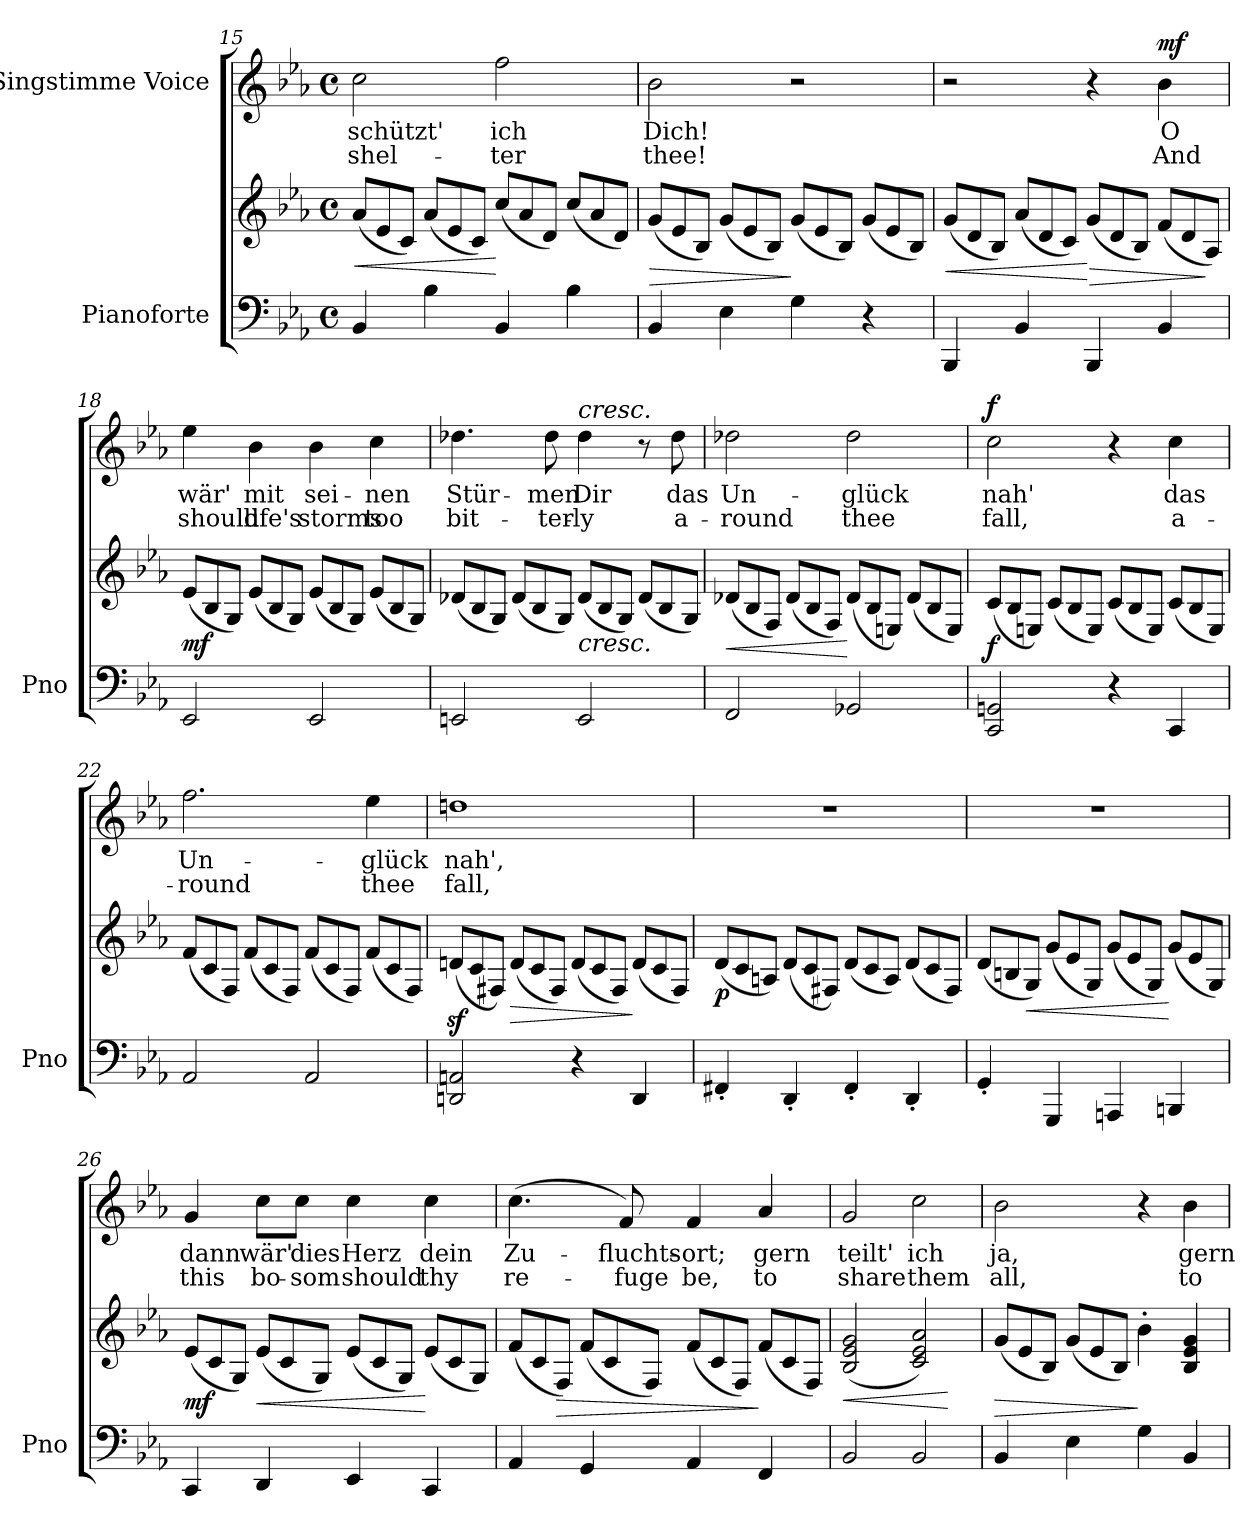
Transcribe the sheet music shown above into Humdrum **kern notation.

**kern	**kern	**dynam	**kern	**text	**text	**dynam
*part2	*part2	*part2	*part1	*part1	*part1	*part1
*staff3	*staff2	*staff2/3	*staff1	*staff1	*staff1	*staff1
*I"Pianoforte	*	*	*I"Singstimme Voice	*	*	*
*I'Pno	*	*	*	*	*	*
*clefF4	*clefG2	*	*clefG2	*	*	*
*k[b-e-a-]	*k[b-e-a-]	*	*k[b-e-a-]	*	*	*
*M4/4	*M4/4	*	*M4/4	*	*	*
*met(c)	*met(c)	*	*met(c)	*	*	*
*	*Xtuplet	*	*	*	*	*
=15	=15	=15	=15	=15	=15	=15
!	!	!LO:HP:b	!	!	!	!
4BB-/	(12a-/L	<	2cc\	-schützt'	shel-	.
.	12e-/	.	.	.	.	.
.	12c/J)	.	.	.	.	.
4B-\	(12a-/L	.	.	.	.	.
.	12e-/	.	.	.	.	.
.	12c/J)	.	.	.	.	.
4BB-/	(12cc/L	[	2ff\	ich	-ter	.
.	12a-/	.	.	.	.	.
.	12d/J)	.	.	.	.	.
4B-\	(12cc/L	.	.	.	.	.
.	12a-/	.	.	.	.	.
.	12d/J)	.	.	.	.	.
=16	=16	=16	=16	=16	=16	=16
!	!	!LO:HP:b	!	!	!	!
4BB-/	(12g/L	>	2b-\	Dich!	thee!	.
.	12e-/	.	.	.	.	.
.	12B-/J)	.	.	.	.	.
4E-\	(12g/L	.	.	.	.	.
.	12e-/	.	.	.	.	.
.	12B-/J)	.	.	.	.	.
4G\	(12g/L	]	2r	.	.	.
.	12e-/	.	.	.	.	.
.	12B-/J)	.	.	.	.	.
4r	(12g/L	.	.	.	.	.
.	12e-/	.	.	.	.	.
.	12B-/J)	.	.	.	.	.
=17	=17	=17	=17	=17	=17	=17
!	!	!LO:HP:b	!	!	!	!
4BBB-/	(12g/L	<	2r	.	.	.
.	12d/	.	.	.	.	.
.	12B-/J)	.	.	.	.	.
4BB-/	(12a-/L	.	.	.	.	.
.	12d/	.	.	.	.	.
.	12c/J)	.	.	.	.	.
!	!	!LO:HP:n=1:b	!	!	!	!
4BBB-/	(12g/L	[ >	4r	.	.	.
.	12d/	.	.	.	.	.
.	12B-/J)	.	.	.	.	.
!	!	!	!	!	!	!LO:DY:a
4BB-/	(12f/L	.	4b-\	O	And	mf
.	12d/	.	.	.	.	.
.	12A-/J)	]	.	.	.	.
=18	=18	=18	=18	=18	=18	=18
!	!	!LO:DY:b	!	!	!	!
2EE-/	(12e-/L	mf	4ee-\	wär'	should	.
.	12B-/	.	.	.	.	.
.	12G/J)	.	.	.	.	.
.	(12e-/L	.	4b-\	mit	life's	.
.	12B-/	.	.	.	.	.
.	12G/J)	.	.	.	.	.
2EE-/	(12e-/L	.	4b-\	sei-	storms	.
.	12B-/	.	.	.	.	.
.	12G/J)	.	.	.	.	.
.	(12e-/L	.	4cc\	-nen	too	.
.	12B-/	.	.	.	.	.
.	12G/J)	.	.	.	.	.
=19	=19	=19	=19	=19	=19	=19
2EEn/	(12d-X/L	.	4.dd-X\	Stür-	bit-	.
.	12B-/	.	.	.	.	.
.	12G/J)	.	.	.	.	.
.	(12d-/L	.	.	.	.	.
.	12B-/	.	.	.	.	.
.	.	.	8dd-\	-men	-ter-	.
.	12G/J)	.	.	.	.	.
!	!	!	!LO:TX:a:i:t=cresc.	!	!	!
!	!LO:TX:b:i:t=cresc.	!	!	!	!	!
2EE/	(12d-/L	.	4dd-\	Dir	-ly	.
.	12B-/	.	.	.	.	.
.	12G/J)	.	.	.	.	.
.	(12d-/L	.	8r	.	.	.
.	12B-/	.	.	.	.	.
.	.	.	8dd-\	das	a-	.
.	12G/J)	.	.	.	.	.
=20	=20	=20	=20	=20	=20	=20
!	!	!LO:HP:b	!	!	!	!
2FF/	(12d-X/L	<	2dd-X\	Un-	-round	.
.	12B-/	.	.	.	.	.
.	12F/J)	.	.	.	.	.
.	(12d-/L	.	.	.	.	.
.	12B-/	.	.	.	.	.
.	12F/J)	.	.	.	.	.
2GG-X/	(12d-/L	[	2dd-\	-glück	thee	.
.	12B-/	.	.	.	.	.
.	12En/J)	.	.	.	.	.
.	(12d-/L	.	.	.	.	.
.	12B-/	.	.	.	.	.
.	12E/J)	.	.	.	.	.
=21	=21	=21	=21	=21	=21	=21
!	!	!LO:DY:b	!	!	!	!LO:DY:a
2CC/ 2GGn/	(12c/L	f	2cc\	nah'	fall,	f
.	12B-/	.	.	.	.	.
.	12En/J)	.	.	.	.	.
.	(12c/L	.	.	.	.	.
.	12B-/	.	.	.	.	.
.	12E/J)	.	.	.	.	.
4r	(12c/L	.	4r	.	.	.
.	12B-/	.	.	.	.	.
.	12E/J)	.	.	.	.	.
4CC/	(12c/L	.	4cc\	das	a-	.
.	12B-/	.	.	.	.	.
.	12E/J)	.	.	.	.	.
=22	=22	=22	=22	=22	=22	=22
2AA-/	(12f/L	.	2.ff\	Un-	-round	.
.	12c/	.	.	.	.	.
.	12F/J)	.	.	.	.	.
.	(12f/L	.	.	.	.	.
.	12c/	.	.	.	.	.
.	12F/J)	.	.	.	.	.
2AA-/	(12f/L	.	.	.	.	.
.	12c/	.	.	.	.	.
.	12F/J)	.	.	.	.	.
.	(12f/L	.	4ee-\	-glück	thee	.
.	12c/	.	.	.	.	.
.	12F/J)	.	.	.	.	.
=23	=23	=23	=23	=23	=23	=23
2DDn/ 2AAn/	(12dnz</L	.	1ddn	nah',	fall,	.
.	12c/	.	.	.	.	.
.	12F#X/J)	.	.	.	.	.
!	!	!LO:HP:b	!	!	!	!
.	(12d/L	>	.	.	.	.
.	12c/	.	.	.	.	.
.	12F#/J)	.	.	.	.	.
4r	(12d/L	.	.	.	.	.
.	12c/	.	.	.	.	.
.	12F#/J)	.	.	.	.	.
4DD/	(12d/L	]	.	.	.	.
.	12c/	.	.	.	.	.
.	12F#/J)	.	.	.	.	.
=24	=24	=24	=24	=24	=24	=24
!	!	!LO:DY:b	!	!	!	!
4FF#X'/	(12d/L	p	1r	.	.	.
.	12c/	.	.	.	.	.
.	12An/J)	.	.	.	.	.
4DD'/	(12d/L	.	.	.	.	.
.	12c/	.	.	.	.	.
.	12F#X/J)	.	.	.	.	.
4FF#'/	(12d/L	.	.	.	.	.
.	12c/	.	.	.	.	.
.	12A/J)	.	.	.	.	.
4DD'/	(12d/L	.	.	.	.	.
.	12c/	.	.	.	.	.
.	12F#/J)	.	.	.	.	.
=25	=25	=25	=25	=25	=25	=25
4GG'/	(12d/L	.	1r	.	.	.
.	12Bn/	.	.	.	.	.
!	!	!LO:HP:b	!	!	!	!
.	12G/J)	<	.	.	.	.
4GGG/	(12g/L	.	.	.	.	.
.	12e-/	.	.	.	.	.
.	12G/J)	.	.	.	.	.
4AAAn/	(12g/L	.	.	.	.	.
.	12e-/	.	.	.	.	.
.	12G/J)	.	.	.	.	.
4BBBn/	(12g/L	[	.	.	.	.
.	12e-/	.	.	.	.	.
.	12G/J)	.	.	.	.	.
=26	=26	=26	=26	=26	=26	=26
!	!	!LO:DY:b	!	!	!	!
4CC/	(12e-/L	mf	4g/	dann	this	.
.	12c/	.	.	.	.	.
.	12G/J)	.	.	.	.	.
!	!	!LO:HP:b	!	!	!	!
4DD/	(12e-/L	<	8cc\L	wär'	bo-	.
.	12c/	.	.	.	.	.
.	.	.	8cc\J	dies	-som	.
.	12G/J)	.	.	.	.	.
4EE-/	(12e-/L	.	4cc\	Herz	should	.
.	12c/	.	.	.	.	.
.	12G/J)	.	.	.	.	.
4CC/	(12e-/L	[	4cc\	dein	thy	.
.	12c/	.	.	.	.	.
.	12G/J)	.	.	.	.	.
=27	=27	=27	=27	=27	=27	=27
4AA-/	(12f/L	.	(4.cc\	Zu-	re-	.
.	12c/	.	.	.	.	.
!	!	!LO:HP:b	!	!	!	!
.	12F/J)	>	.	.	.	.
4GG/	(12f/L	.	.	.	.	.
.	12c/	.	.	.	.	.
.	.	.	8f/)	-fluchts-	-fuge	.
.	12F/J)	.	.	.	.	.
4AA-/	(12f/L	.	4f/	-ort;	be,	.
.	12c/	.	.	.	.	.
.	12F/J)	.	.	.	.	.
4FF/	(12f/L	]	4a-/	gern	to	.
.	12c/	.	.	.	.	.
.	12F/J)	.	.	.	.	.
=28	=28	=28	=28	=28	=28	=28
!	!	!LO:HP:b	!	!	!	!
2BB-/	(>2B-/ 2e-/ 2g/	<	2g/	teilt'	share	.
2BB-/	2c/ 2e-/ 2a-/)	.	2cc\	ich	them	.
.	.	[	.	.	.	.
=29	=29	=29	=29	=29	=29	=29
!	!	!LO:HP:b	!	!	!	!
4BB-/	(12g/L	>	2b-\	ja,	all,	.
.	12e-/	.	.	.	.	.
.	12B-/J)	.	.	.	.	.
4E-\	(12g/L	.	.	.	.	.
.	12e-/	.	.	.	.	.
.	12B-/J)	.	.	.	.	.
4G\	4b-'\	]	4r	.	.	.
4BB-/	4B-/ 4e-/ 4g/	.	4b-\	gern	to	.
=	=	=	=	=	=	=
*-	*-	*-	*-	*-	*-	*-
